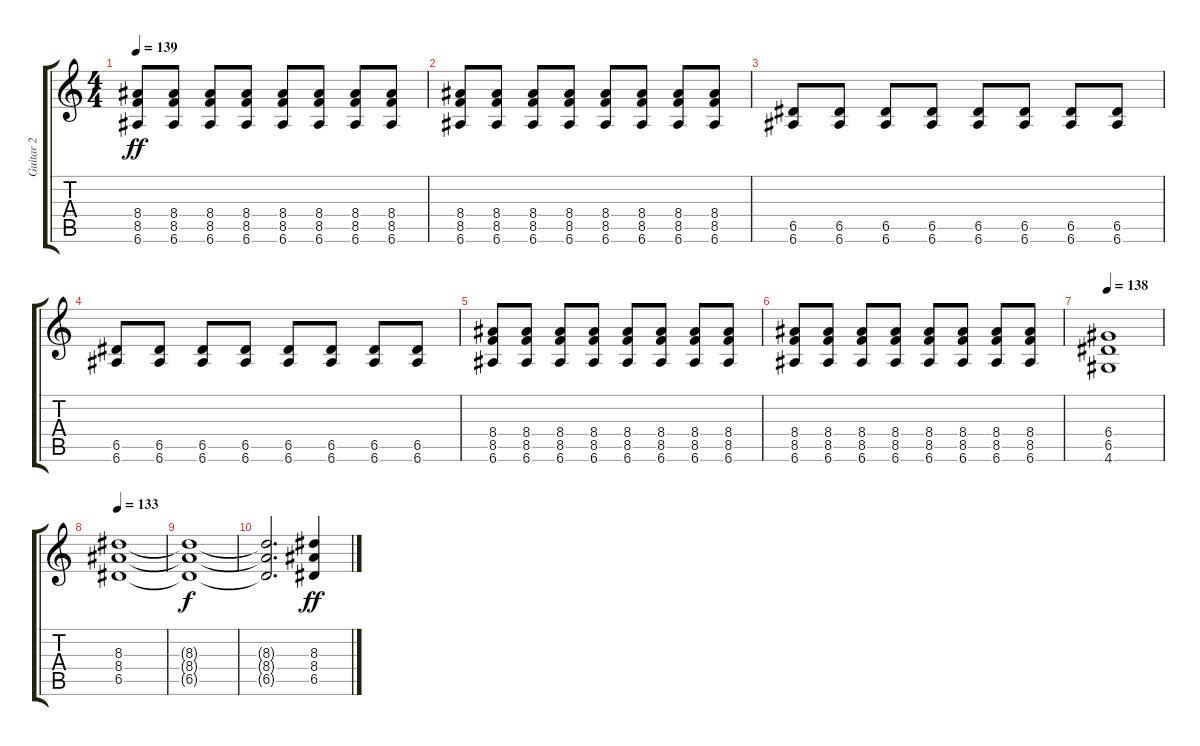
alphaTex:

\track ("Guitar 2" "Guitar 2") {solo instrument distortionguitar}
\staff {score tabs}
\tuning (E4 B3 G3 D3 A2 E2) {hide}
\ts (4 4)
\tempo 139
\clef g2
\ks c
(8.4 8.5 6.6).8{dy ff} (8.4 8.5 6.6).8 (8.4 8.5 6.6).8 (8.4 8.5 6.6).8 (8.4 8.5 6.6).8 (8.4 8.5 6.6).8 (8.4 8.5 6.6).8 (8.4 8.5 6.6).8 |
(8.4 8.5 6.6).8 (8.4 8.5 6.6).8 (8.4 8.5 6.6).8 (8.4 8.5 6.6).8 (8.4 8.5 6.6).8 (8.4 8.5 6.6).8 (8.4 8.5 6.6).8 (8.4 8.5 6.6).8 |
(6.5 6.6).8 (6.5 6.6).8 (6.5 6.6).8 (6.5 6.6).8 (6.5 6.6).8 (6.5 6.6).8 (6.5 6.6).8 (6.5 6.6).8 |
(6.5 6.6).8 (6.5 6.6).8 (6.5 6.6).8 (6.5 6.6).8 (6.5 6.6).8 (6.5 6.6).8 (6.5 6.6).8 (6.5 6.6).8 |
(8.4 8.5 6.6).8 (8.4 8.5 6.6).8 (8.4 8.5 6.6).8 (8.4 8.5 6.6).8 (8.4 8.5 6.6).8 (8.4 8.5 6.6).8 (8.4 8.5 6.6).8 (8.4 8.5 6.6).8 |
(8.4 8.5 6.6).8 (8.4 8.5 6.6).8 (8.4 8.5 6.6).8 (8.4 8.5 6.6).8 (8.4 8.5 6.6).8 (8.4 8.5 6.6).8 (8.4 8.5 6.6).8 (8.4 8.5 6.6).8 |
\tempo 138
(6.4 6.5 4.6).1 |
\tempo 133
(8.3 8.4 6.5).1 |
(8.3{t} 8.4{t} 6.5{t}).1{dy f} |
(8.3{t} 8.4{t} 6.5{t}).2{d} (8.3 8.4 6.5).4{dy ff}
